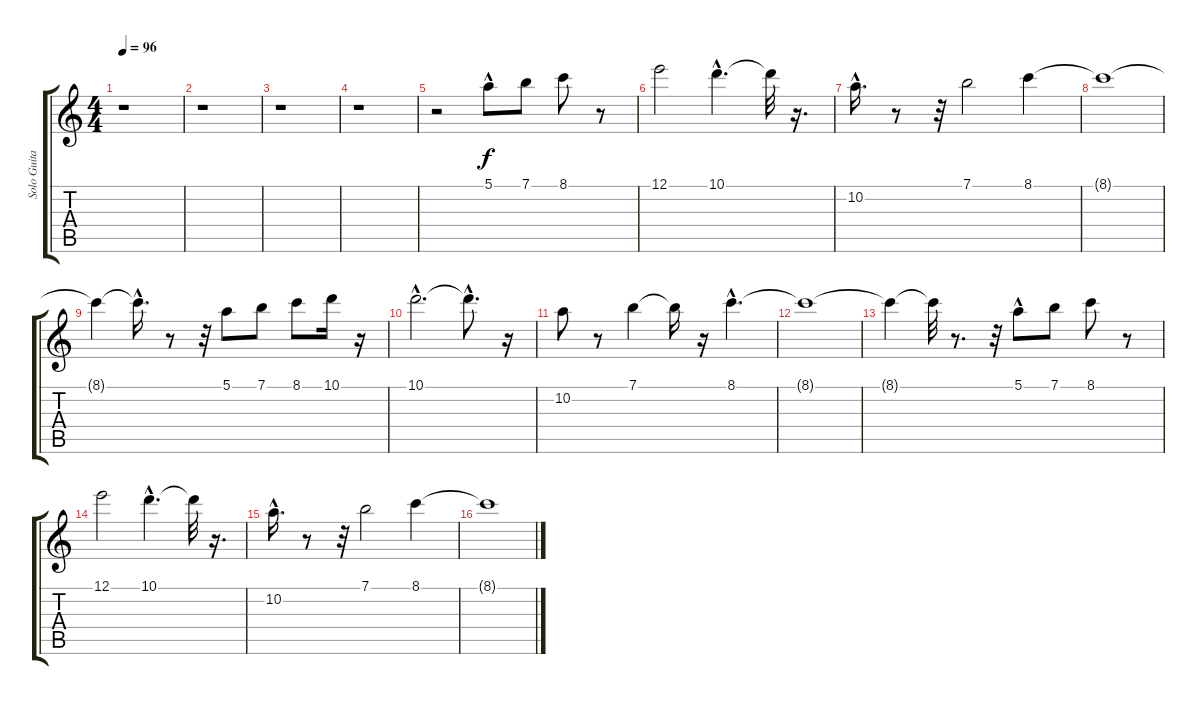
\track ("Solo Guitar" "Solo Guita") {instrument overdrivenguitar}
\staff {score tabs}
\tuning (E4 B3 G3 D3 A2 E2) {hide}
\ts (4 4)
\tempo 96
\clef g2
\ks c
r.1{dy f} |
r.1 |
r.1 |
r.1 |
r.2 5.1{hac}.8 7.1.8 8.1.8 r.8 |
12.1.2 10.1{hac}.4{d} 10.1{t}.32 r.16{d} |
10.2{hac}.16{d} r.8 r.32 7.1.2 8.1.4 |
8.1{t}.1 |
8.1{t}.4 8.1{hac t}.16{d} r.8 r.32 5.1.8 7.1.8 8.1.8 10.1.16 r.16 |
10.1{hac}.2{d} 10.1{hac t}.8{d} r.16 |
10.2.8 r.8 7.1.4 7.1{t}.16 r.16 8.1{hac}.4{d} |
8.1{t}.1 |
8.1{t}.4 8.1{t}.32 r.8{d} r.32 5.1{hac}.8 7.1.8 8.1.8 r.8 |
12.1.2 10.1{hac}.4{d} 10.1{t}.32 r.16{d} |
10.2{hac}.16{d} r.8 r.32 7.1.2 8.1.4 |
8.1{t}.1
